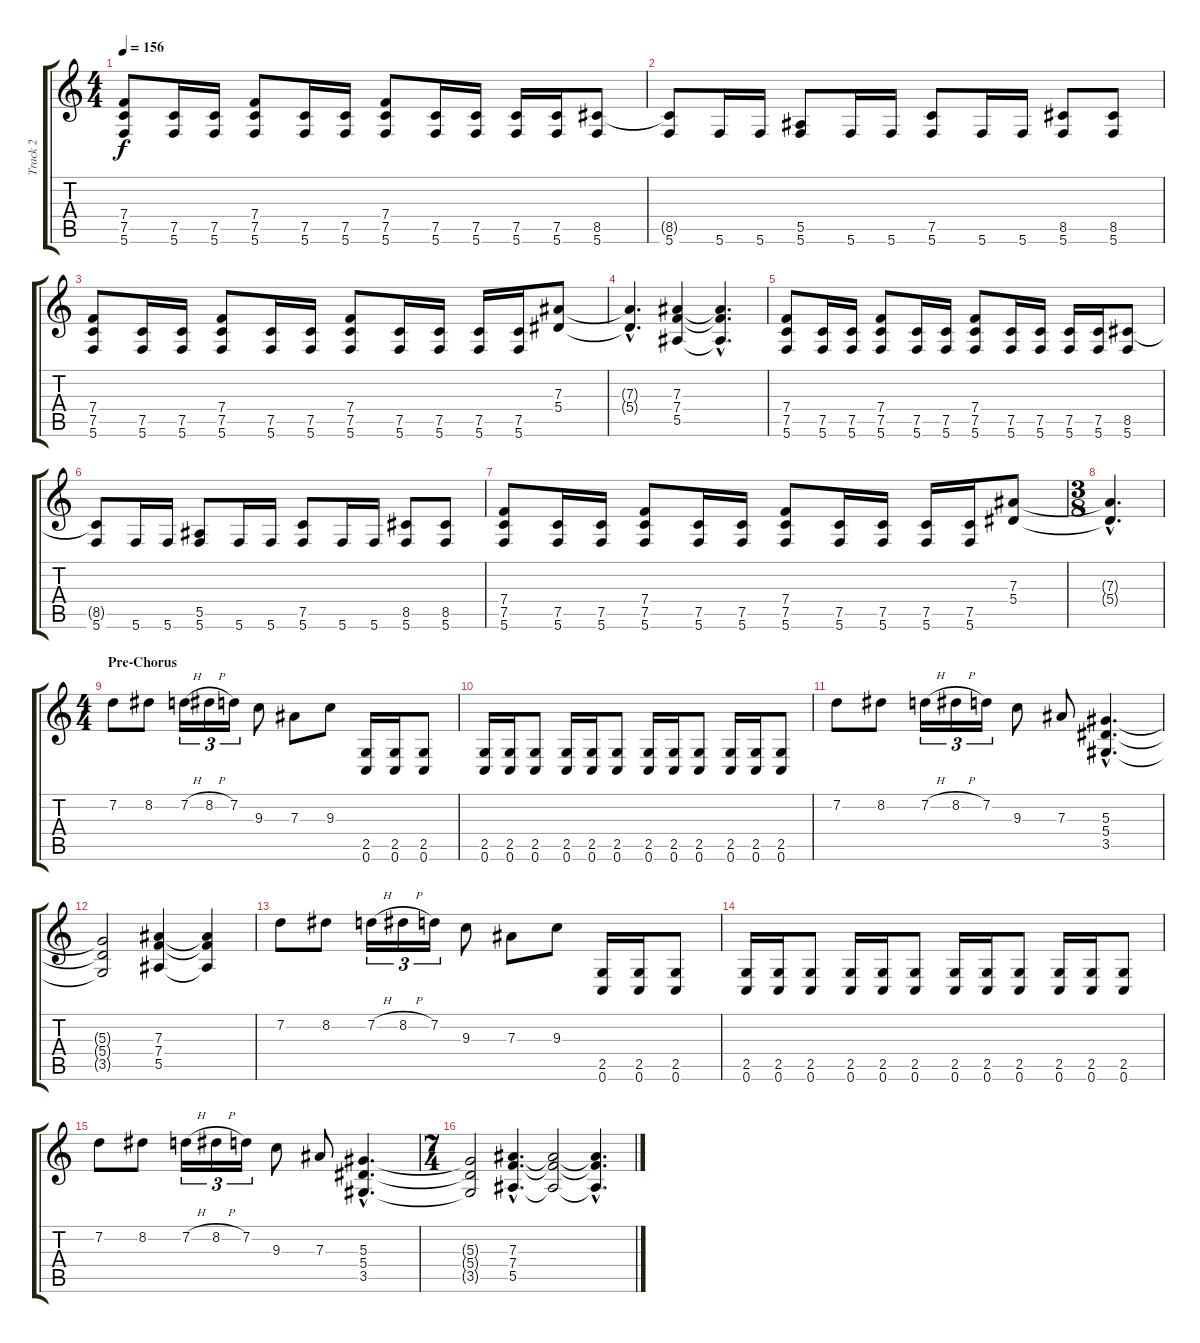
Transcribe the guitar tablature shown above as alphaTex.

\track ("Track 2" "Track 2") {instrument distortionguitar}
\staff {score tabs}
\tuning (C4 G3 Eb3 Bb2 F2 C2) {hide}
\ts (4 4)
\tempo 156
\clef g2
\ks c
(7.4 7.5 5.6).8{dy f} (7.5 5.6).16 (7.5 5.6).16 (7.4 7.5 5.6).8 (7.5 5.6).16 (7.5 5.6).16 (7.4 7.5 5.6).8 (7.5 5.6).16 (7.5 5.6).16 (7.5 5.6).16 (7.5 5.6).16 (8.5 5.6).8 |
(8.5{t} 5.6).8 5.6.16 5.6.16 (5.5 5.6).8 5.6.16 5.6.16 (7.5 5.6).8 5.6.16 5.6.16 (8.5 5.6).8 (8.5 5.6).8 |
(7.4 7.5 5.6).8 (7.5 5.6).16 (7.5 5.6).16 (7.4 7.5 5.6).8 (7.5 5.6).16 (7.5 5.6).16 (7.4 7.5 5.6).8 (7.5 5.6).16 (7.5 5.6).16 (7.5 5.6).16 (7.5 5.6).16 (7.3 5.4).8 |
(7.3{hac t} 5.4{hac t}).4{d} (7.3 7.4 5.5).4 (7.3{hac t} 7.4{hac t} 5.5{hac t}).4{d} |
(7.4 7.5 5.6).8 (7.5 5.6).16 (7.5 5.6).16 (7.4 7.5 5.6).8 (7.5 5.6).16 (7.5 5.6).16 (7.4 7.5 5.6).8 (7.5 5.6).16 (7.5 5.6).16 (7.5 5.6).16 (7.5 5.6).16 (8.5 5.6).8 |
(8.5{t} 5.6).8 5.6.16 5.6.16 (5.5 5.6).8 5.6.16 5.6.16 (7.5 5.6).8 5.6.16 5.6.16 (8.5 5.6).8 (8.5 5.6).8 |
(7.4 7.5 5.6).8 (7.5 5.6).16 (7.5 5.6).16 (7.4 7.5 5.6).8 (7.5 5.6).16 (7.5 5.6).16 (7.4 7.5 5.6).8 (7.5 5.6).16 (7.5 5.6).16 (7.5 5.6).16 (7.5 5.6).16 (7.3 5.4).8 |
\ts (3 8)
(7.3{hac t} 5.4{t}).4{d} |
\ts (4 4)
\section ("" "Pre-Chorus")
7.2.8 8.2.8 7.2{h}.16{tu (3 2)} 8.2{h}.16{tu (3 2)} 7.2.16{tu (3 2)} 9.3.8 7.3.8 9.3.8 (2.5 0.6).16 (2.5 0.6).16 (2.5 0.6).8 |
(2.5 0.6).16 (2.5 0.6).16 (2.5 0.6).8 (2.5 0.6).16 (2.5 0.6).16 (2.5 0.6).8 (2.5 0.6).16 (2.5 0.6).16 (2.5 0.6).8 (2.5 0.6).16 (2.5 0.6).16 (2.5 0.6).8 |
7.2.8 8.2.8 7.2{h}.16{tu (3 2)} 8.2{h}.16{tu (3 2)} 7.2.16{tu (3 2)} 9.3.8 7.3.8 (5.3{hac} 5.4{hac} 3.5{hac}).4{d} |
(5.3{t} 5.4{t} 3.5{t}).2 (7.3 7.4 5.5).4 (7.3{t} 7.4{t} 5.5{t}).4 |
7.2.8 8.2.8 7.2{h}.16{tu (3 2)} 8.2{h}.16{tu (3 2)} 7.2.16{tu (3 2)} 9.3.8 7.3.8 9.3.8 (2.5 0.6).16 (2.5 0.6).16 (2.5 0.6).8 |
(2.5 0.6).16 (2.5 0.6).16 (2.5 0.6).8 (2.5 0.6).16 (2.5 0.6).16 (2.5 0.6).8 (2.5 0.6).16 (2.5 0.6).16 (2.5 0.6).8 (2.5 0.6).16 (2.5 0.6).16 (2.5 0.6).8 |
7.2.8 8.2.8 7.2{h}.16{tu (3 2)} 8.2{h}.16{tu (3 2)} 7.2.16{tu (3 2)} 9.3.8 7.3.8 (5.3{hac} 5.4{hac} 3.5{hac}).4{d} |
\ts (7 4)
(5.3{t} 5.4{t} 3.5{t}).2 (7.3{hac} 7.4{hac} 5.5{hac}).4{d} (7.3{t} 7.4{t} 5.5{t}).2 (7.3{hac t} 7.4{hac t} 5.5{hac t}).4{d}
